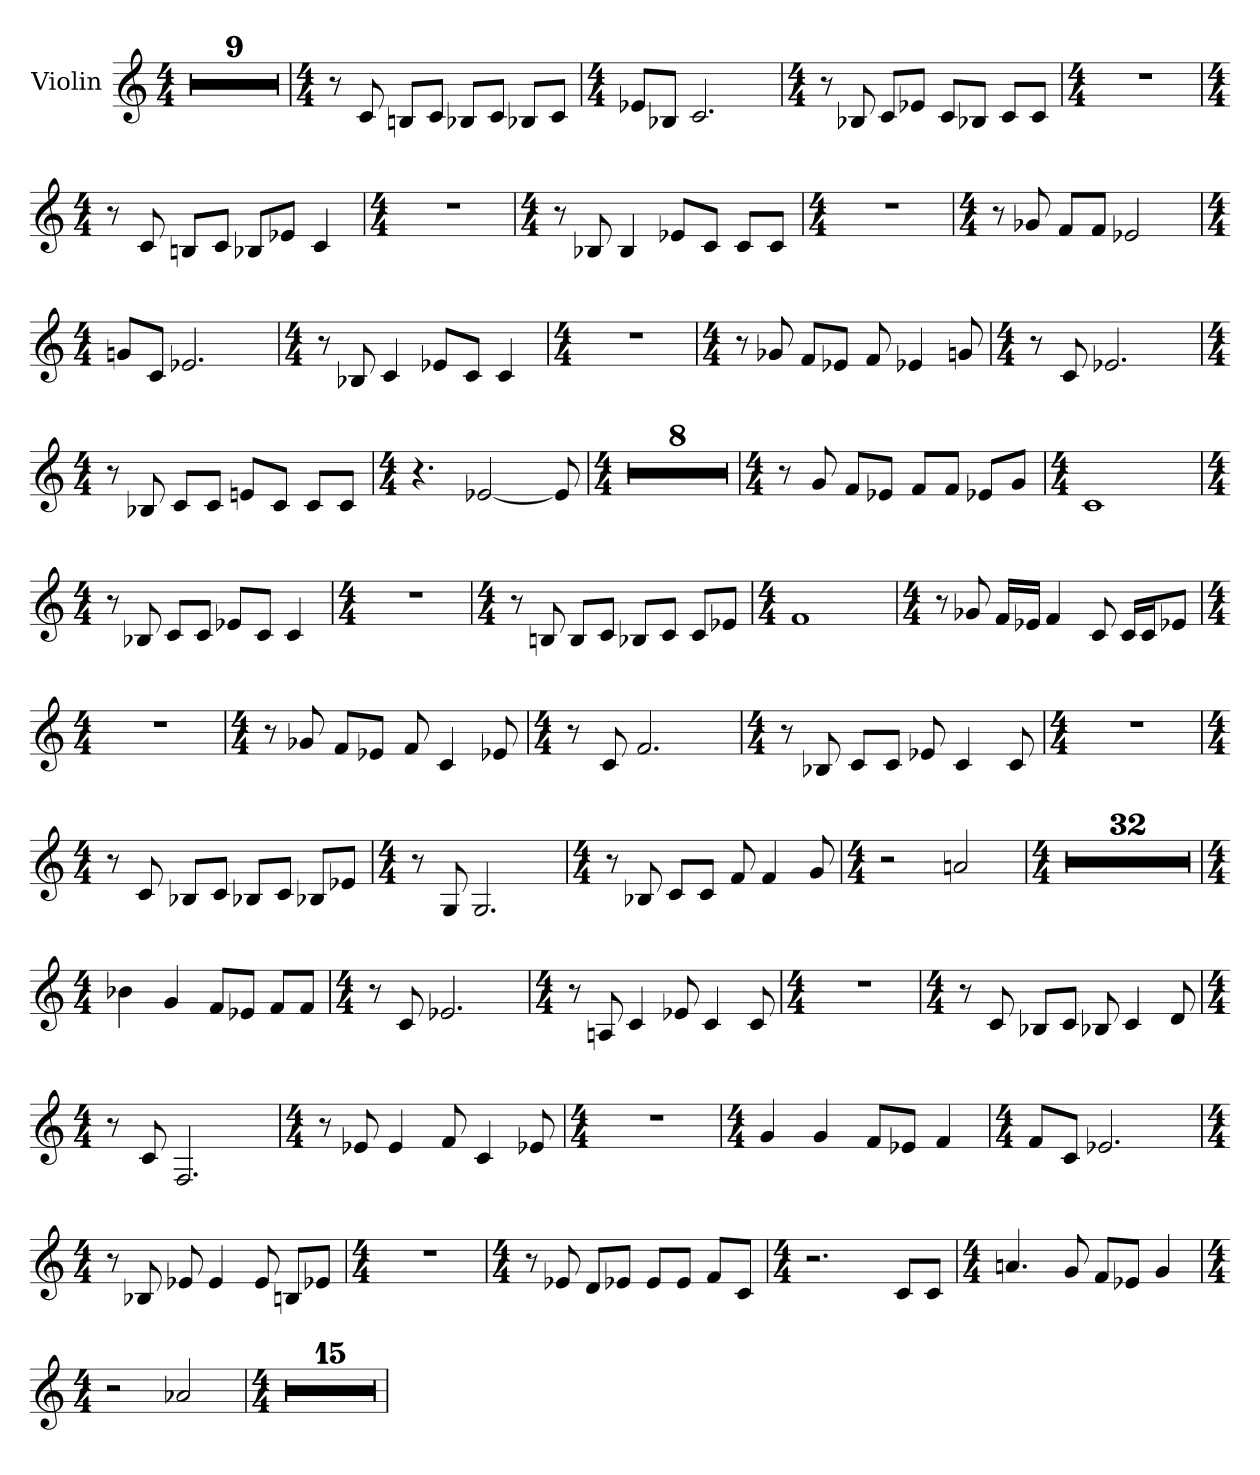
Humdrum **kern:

**kern
*part1
*staff1
*I"Violin
*I'Vln
*M4/4
=
1r
=
*M4/4
1r
=
*M4/4
1r
=
*M4/4
1r
=
*M4/4
1r
=
*M4/4
1r
=
*M4/4
1r
=
*M4/4
1r
=
*M4/4
1r
=
*M4/4
8r
8c
8BnL
8cJ
8B-XL
8cJ
8B-XL
8cJ
=
*M4/4
8e-XL
8B-XJ
2.c
=
*M4/4
8r
8B-X
8cL
8e-XJ
8cL
8B-XJ
8cL
8cJ
=
*M4/4
1r
=
*M4/4
8r
8c
8BnL
8cJ
8B-XL
8e-XJ
4c
=
*M4/4
1r
=
*M4/4
8r
8B-X
4B-
8e-XL
8cJ
8cL
8cJ
=
*M4/4
1r
=
*M4/4
8r
8g-X
8fL
8fJ
2e-X
=
*M4/4
8gnL
8cJ
2.e-X
=
*M4/4
8r
8B-X
4c
8e-XL
8cJ
4c
=
*M4/4
1r
=
*M4/4
8r
8g-X
8fL
8e-XJ
8f
4e-X
8gn
=
*M4/4
8r
8c
2.e-X
=
*M4/4
8r
8B-X
8cL
8cJ
8enL
8cJ
8cL
8cJ
=
*M4/4
4.r
[2e-X
8e-]
=
*M4/4
1r
=
*M4/4
1r
=
*M4/4
1r
=
*M4/4
1r
=
*M4/4
1r
=
*M4/4
1r
=
*M4/4
1r
=
*M4/4
1r
=
*M4/4
8r
8g
8fL
8e-XJ
8fL
8fJ
8e-XL
8gJ
=
*M4/4
1c
=
*M4/4
8r
8B-X
8cL
8cJ
8e-XL
8cJ
4c
=
*M4/4
1r
=
*M4/4
8r
8Bn
8BL
8cJ
8B-XL
8cJ
8cL
8e-XJ
=
*M4/4
1f
=
*M4/4
8r
8g-X
16fLL
16e-XJJ
4f
8c
16cLL
16cJ
8e-XJ
=
*M4/4
1r
=
*M4/4
8r
8g-X
8fL
8e-XJ
8f
4c
8e-X
=
*M4/4
8r
8c
2.f
=
*M4/4
8r
8B-X
8cL
8cJ
8e-X
4c
8c
=
*M4/4
1r
=
*M4/4
8r
8c
8B-XL
8cJ
8B-XL
8cJ
8B-XL
8e-XJ
=
*M4/4
8r
8G
2.G
=
*M4/4
8r
8B-X
8cL
8cJ
8f
4f
8g
=
*M4/4
2r
2an
=
*M4/4
1r
=
*M4/4
1r
=
*M4/4
1r
=
*M4/4
1r
=
*M4/4
1r
=
*M4/4
1r
=
*M4/4
1r
=
*M4/4
1r
=
*M4/4
1r
=
*M4/4
1r
=
*M4/4
1r
=
*M4/4
1r
=
*M4/4
1r
=
*M4/4
1r
=
*M4/4
1r
=
*M4/4
1r
=
*M4/4
1r
=
*M4/4
1r
=
*M4/4
1r
=
*M4/4
1r
=
*M4/4
1r
=
*M4/4
1r
=
*M4/4
1r
=
*M4/4
1r
=
*M4/4
1r
=
*M4/4
1r
=
*M4/4
1r
=
*M4/4
1r
=
*M4/4
1r
=
*M4/4
1r
=
*M4/4
1r
=
*M4/4
1r
=
*M4/4
4b-X
4g
8fL
8e-XJ
8fL
8fJ
=
*M4/4
8r
8c
2.e-X
=
*M4/4
8r
8An
4c
8e-X
4c
8c
=
*M4/4
1r
=
*M4/4
8r
8c
8B-XL
8cJ
8B-X
4c
8d
=
*M4/4
8r
8c
2.F
=
*M4/4
8r
8e-X
4e-
8f
4c
8e-X
=
*M4/4
1r
=
*M4/4
4g
4g
8fL
8e-XJ
4f
=
*M4/4
8fL
8cJ
2.e-X
=
*M4/4
8r
8B-X
8e-X
4e-
8e-
8BnL
8e-XJ
=
*M4/4
1r
=
*M4/4
8r
8e-X
8dL
8e-XJ
8e-L
8e-J
8fL
8cJ
=
*M4/4
2.r
8cL
8cJ
=
*M4/4
4.an
8g
8fL
8e-XJ
4g
=
*M4/4
2r
2a-X
=
*M4/4
1r
=
*M4/4
1r
=
*M4/4
1r
=
*M4/4
1r
=
*M4/4
1r
=
*M4/4
1r
=
*M4/4
1r
=
*M4/4
1r
=
*M4/4
1r
=
*M4/4
1r
=
*M4/4
1r
=
*M4/4
1r
=
*M4/4
1r
=
*M4/4
1r
=
*M4/4
1r
=
*-
